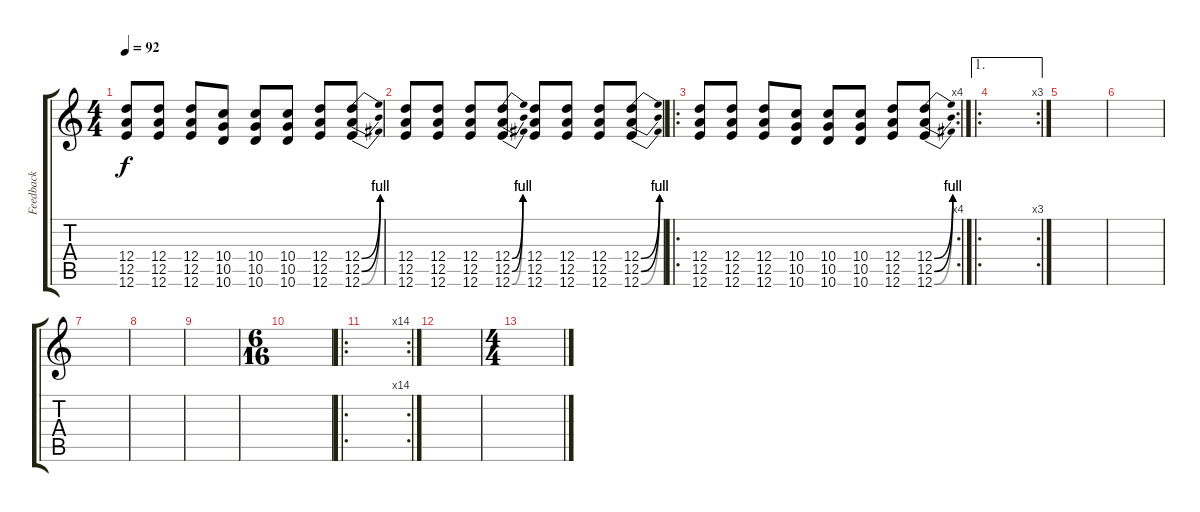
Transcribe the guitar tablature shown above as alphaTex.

\track ("Feedback" "Feedback") {instrument guitarharmonics}
\staff {score tabs}
\tuning (E4 B3 G3 D3 A2 E2) {hide}
\ts (4 4)
\tempo 92
\clef g2
\ks c
(12.4 12.5 12.6).8{dy f instrument guitarharmonics} (12.4 12.5 12.6).8 (12.4 12.5 12.6).8 (10.4 10.5 10.6).8 (10.4 10.5 10.6).8 (10.4 10.5 10.6).8 (12.4 12.5 12.6).8 (12.4{be (bend 0 0 60 4)} 12.5{be (bend 0 0 60 4)} 12.6{be (bend 0 0 60 4)}).8 |
(12.4 12.5 12.6).8 (12.4 12.5 12.6).8 (12.4 12.5 12.6).8 (12.4{be (bend 0 0 60 4)} 12.5{be (bend 0 0 60 4)} 12.6{be (bend 0 0 60 4)}).8 (12.4 12.5 12.6).8 (12.4 12.5 12.6).8 (12.4 12.5 12.6).8 (12.4{be (bend 0 0 60 4)} 12.5{be (bend 0 0 60 4)} 12.6{be (bend 0 0 60 4)}).8 |
\ro
\rc 4
(12.4 12.5 12.6).8 (12.4 12.5 12.6).8 (12.4 12.5 12.6).8 (10.4 10.5 10.6).8 (10.4 10.5 10.6).8 (10.4 10.5 10.6).8 (12.4 12.5 12.6).8 (12.4{be (bend 0 0 60 4)} 12.5{be (bend 0 0 60 4)} 12.6{be (bend 0 0 60 4)}).8 |
\ae 1
\ro
\rc 3
|
|
|
|
|
|
\ts (6 16)
|
\ro
\rc 14
|
|
\ts (4 4)
